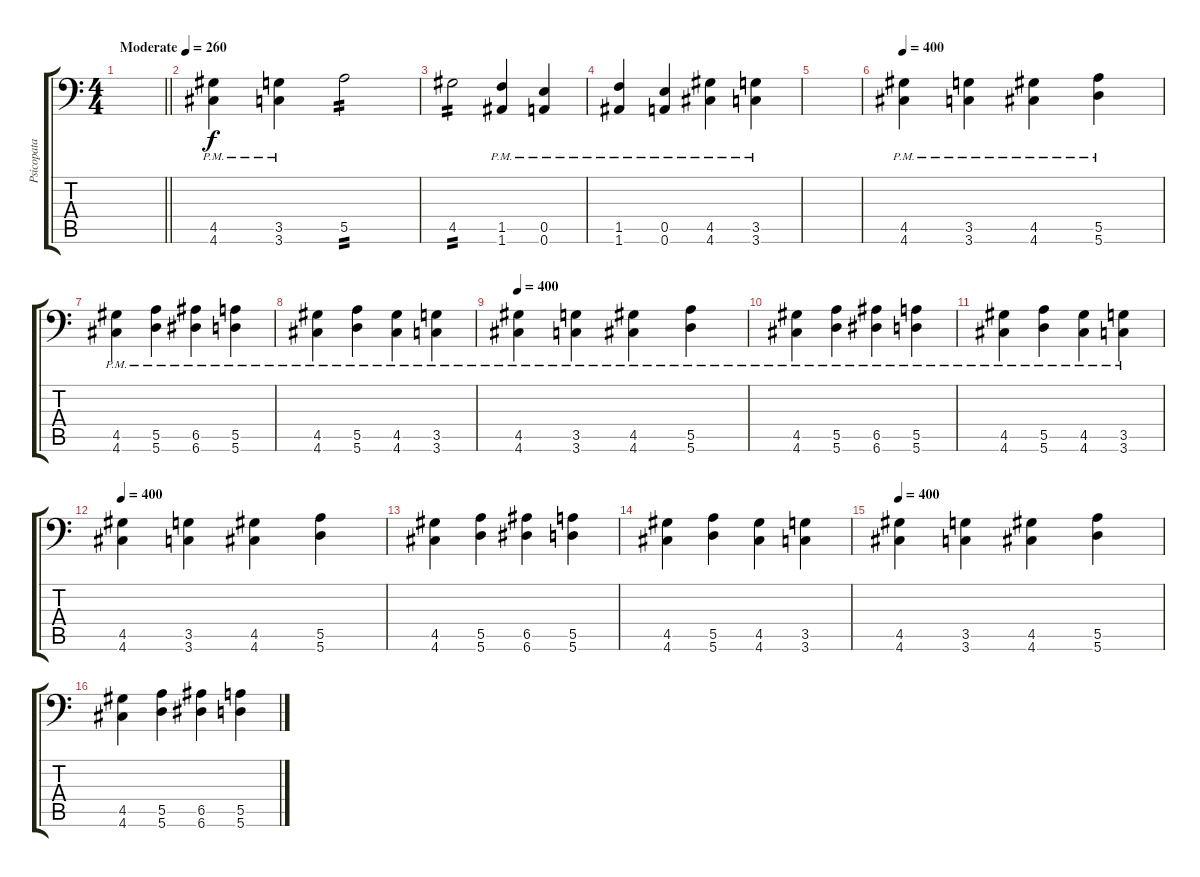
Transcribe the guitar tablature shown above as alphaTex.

\track ("Psicopata Slam" "Psicopata ") {instrument distortionguitar}
\staff {score tabs}
\tuning (B3 Gb3 D3 A2 E2 A1) {hide}
\ts (4 4)
\tempo (260 "Moderate")
\tempo 280
\tempo (260 "Moderate")
\clef f4
\barLineRight lightlight
\ks c
|
(4.5{pm} 4.6{pm}).4 (3.5{pm} 3.6{pm}).4 5.5.2{tp 2} |
4.5.2{tp 2} (1.5{pm} 1.6{pm}).4 (0.5{pm} 0.6{pm}).4 |
(1.5{pm} 1.6{pm}).4 (0.5{pm} 0.6{pm}).4 (4.5{pm} 4.6{pm}).4 (3.5{pm} 3.6{pm}).4 |
|
\tempo 400
(4.5{pm} 4.6{pm}).4 (3.5{pm} 3.6{pm}).4 (4.5{pm} 4.6{pm}).4 (5.5{pm} 5.6{pm}).4 |
(4.5{pm} 4.6{pm}).4 (5.5{pm} 5.6{pm}).4 (6.5{pm} 6.6{pm}).4 (5.5{pm} 5.6{pm}).4 |
(4.5{pm} 4.6{pm}).4 (5.5{pm} 5.6{pm}).4 (4.5{pm} 4.6{pm}).4 (3.5{pm} 3.6{pm}).4 |
\tempo 400
(4.5{pm} 4.6{pm}).4 (3.5{pm} 3.6{pm}).4 (4.5{pm} 4.6{pm}).4 (5.5{pm} 5.6{pm}).4 |
(4.5{pm} 4.6{pm}).4 (5.5{pm} 5.6{pm}).4 (6.5{pm} 6.6{pm}).4 (5.5{pm} 5.6{pm}).4 |
(4.5{pm} 4.6{pm}).4 (5.5{pm} 5.6{pm}).4 (4.5{pm} 4.6{pm}).4 (3.5{pm} 3.6{pm}).4 |
\tempo 400
(4.5 4.6).4 (3.5 3.6).4 (4.5 4.6).4 (5.5 5.6).4 |
(4.5 4.6).4 (5.5 5.6).4 (6.5 6.6).4 (5.5 5.6).4 |
(4.5 4.6).4 (5.5 5.6).4 (4.5 4.6).4 (3.5 3.6).4 |
\tempo 400
(4.5 4.6).4 (3.5 3.6).4 (4.5 4.6).4 (5.5 5.6).4 |
(4.5 4.6).4 (5.5 5.6).4 (6.5 6.6).4 (5.5 5.6).4
